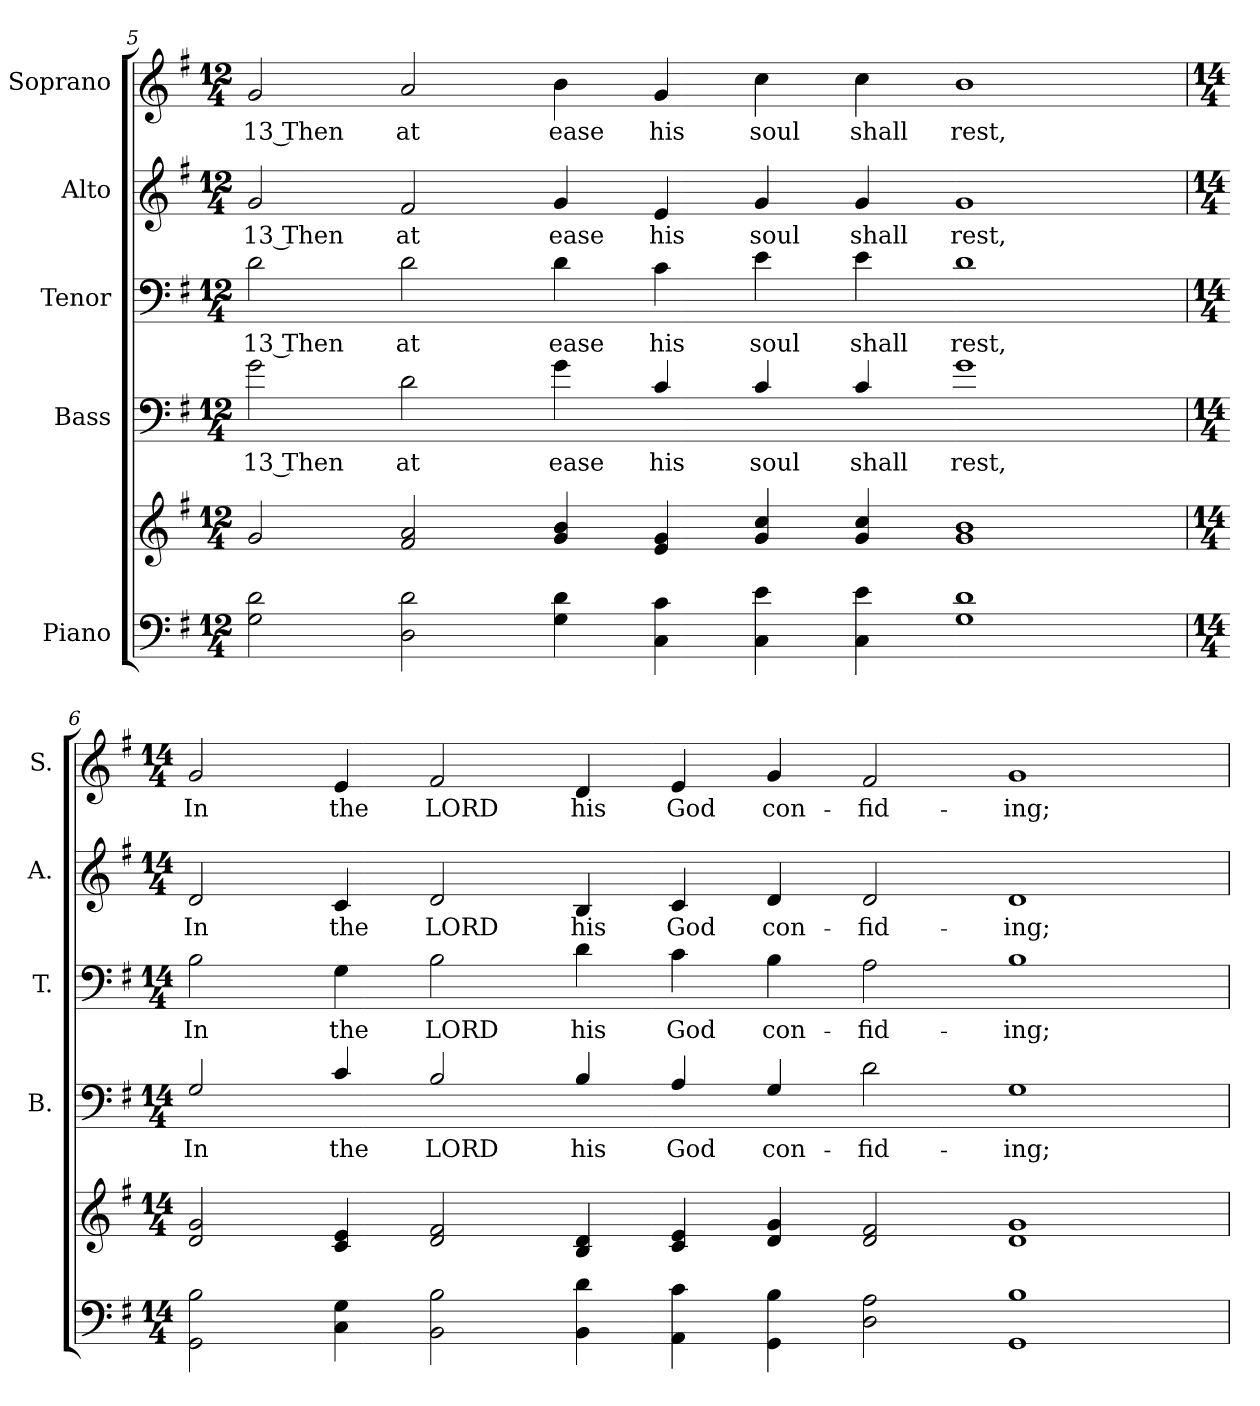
**kern	**kern	**kern	**text	**kern	**text	**kern	**text	**kern	**text
*part5	*part5	*part4	*part4	*part3	*part3	*part2	*part2	*part1	*part1
*staff6	*staff5	*staff4	*staff4	*staff3	*staff3	*staff2	*staff2	*staff1	*staff1
*I"Piano	*	*I"Bass	*	*I"Tenor	*	*I"Alto	*	*I"Soprano	*
*	*	*I'B.	*	*I'T.	*	*I'A.	*	*I'S.	*
!!LO:PB:g=z
*clefF4	*clefG2	*clefF4	*	*clefF4	*	*clefG2	*	*clefG2	*
*	*	*ITrd7c12	*	*	*	*	*	*	*
*k[f#]	*k[f#]	*k[f#]	*	*k[f#]	*	*k[f#]	*	*k[f#]	*
*G:	*G:	*G:	*	*G:	*	*G:	*	*G:	*
*M12/4	*M12/4	*M12/4	*	*M12/4	*	*M12/4	*	*M12/4	*
=5	=5	=5	=5	=5	=5	=5	=5	=5	=5
!	!	!	!LO:LY:b:color=#000000	!	!	!	!	!	!
!	!	!	!	!	!LO:LY:b:color=#000000	!	!	!	!
!	!	!	!	!	!	!	!LO:LY:b:color=#000000	!	!
!	!	!	!	!	!	!	!	!	!LO:LY:b:color=#000000
2Gi\ 2di	2gi/	2Gi\	13 Then	2di\	13 Then	2gi/	13 Then	2gi/	13 Then
!	!	!	!LO:LY:b:color=#000000	!	!	!	!	!	!
!	!	!	!	!	!LO:LY:b:color=#000000	!	!	!	!
!	!	!	!	!	!	!	!LO:LY:b:color=#000000	!	!
!	!	!	!	!	!	!	!	!	!LO:LY:b:color=#000000
2Di\ 2di	2f#i/ 2ai	2Di\	at	2di\	at	2f#i/	at	2ai/	at
!	!	!	!LO:LY:b:color=#000000	!	!	!	!	!	!
!	!	!	!	!	!LO:LY:b:color=#000000	!	!	!	!
!	!	!	!	!	!	!	!LO:LY:b:color=#000000	!	!
!	!	!	!	!	!	!	!	!	!LO:LY:b:color=#000000
4Gi\ 4di	4gi/ 4bi	4Gi\	ease	4di\	ease	4gi/	ease	4bi\	ease
!	!	!	!LO:LY:b:color=#000000	!	!	!	!	!	!
!	!	!	!	!	!LO:LY:b:color=#000000	!	!	!	!
!	!	!	!	!	!	!	!LO:LY:b:color=#000000	!	!
!	!	!	!	!	!	!	!	!	!LO:LY:b:color=#000000
4Ci\ 4ci	4ei/ 4gi	4Ci/	his	4ci\	his	4ei/	his	4gi/	his
!	!	!	!LO:LY:b:color=#000000	!	!	!	!	!	!
!	!	!	!	!	!LO:LY:b:color=#000000	!	!	!	!
!	!	!	!	!	!	!	!LO:LY:b:color=#000000	!	!
!	!	!	!	!	!	!	!	!	!LO:LY:b:color=#000000
4Ci\ 4ei	4gi/ 4cci	4Ci/	soul	4ei\	soul	4gi/	soul	4cci\	soul
!	!	!	!LO:LY:b:color=#000000	!	!	!	!	!	!
!	!	!	!	!	!LO:LY:b:color=#000000	!	!	!	!
!	!	!	!	!	!	!	!LO:LY:b:color=#000000	!	!
!	!	!	!	!	!	!	!	!	!LO:LY:b:color=#000000
4Ci\ 4ei	4gi/ 4cci	4Ci/	shall	4ei\	shall	4gi/	shall	4cci\	shall
!	!	!	!LO:LY:b:color=#000000	!	!	!	!	!	!
!	!	!	!	!	!LO:LY:b:color=#000000	!	!	!	!
!	!	!	!	!	!	!	!LO:LY:b:color=#000000	!	!
!	!	!	!	!	!	!	!	!	!LO:LY:b:color=#000000
1Gi 1di	1gi 1bi	1Gi	rest,	1di	rest,	1gi	rest,	1bi	rest,
=6	=6	=6	=6	=6	=6	=6	=6	=6	=6
*M14/4	*M14/4	*M14/4	*	*M14/4	*	*M14/4	*	*M14/4	*
!	!	!	!LO:LY:b:color=#000000	!	!	!	!	!	!
!	!	!	!	!	!LO:LY:b:color=#000000	!	!	!	!
!	!	!	!	!	!	!	!LO:LY:b:color=#000000	!	!
!	!	!	!	!	!	!	!	!	!LO:LY:b:color=#000000
2GGi\ 2Bi	2di/ 2gi	2GGi/	In	2Bi\	In	2di/	In	2gi/	In
!	!	!	!LO:LY:b:color=#000000	!	!	!	!	!	!
!	!	!	!	!	!LO:LY:b:color=#000000	!	!	!	!
!	!	!	!	!	!	!	!LO:LY:b:color=#000000	!	!
!	!	!	!	!	!	!	!	!	!LO:LY:b:color=#000000
4Ci\ 4Gi	4ci/ 4ei	4Ci/	the	4Gi\	the	4ci/	the	4ei/	the
!	!	!	!LO:LY:b:color=#000000	!	!	!	!	!	!
!	!	!	!	!	!LO:LY:b:color=#000000	!	!	!	!
!	!	!	!	!	!	!	!LO:LY:b:color=#000000	!	!
!	!	!	!	!	!	!	!	!	!LO:LY:b:color=#000000
2BBi\ 2Bi	2di/ 2f#i	2BBi/	LORD	2Bi\	LORD	2di/	LORD	2f#i/	LORD
!	!	!	!LO:LY:b:color=#000000	!	!	!	!	!	!
!	!	!	!	!	!LO:LY:b:color=#000000	!	!	!	!
!	!	!	!	!	!	!	!LO:LY:b:color=#000000	!	!
!	!	!	!	!	!	!	!	!	!LO:LY:b:color=#000000
4BBi\ 4di	4Bi/ 4di	4BBi/	his	4di\	his	4Bi/	his	4di/	his
!	!	!	!LO:LY:b:color=#000000	!	!	!	!	!	!
!	!	!	!	!	!LO:LY:b:color=#000000	!	!	!	!
!	!	!	!	!	!	!	!LO:LY:b:color=#000000	!	!
!	!	!	!	!	!	!	!	!	!LO:LY:b:color=#000000
4AAi\ 4ci	4ci/ 4ei	4AAi/	God	4ci\	God	4ci/	God	4ei/	God
!	!	!	!LO:LY:b:color=#000000	!	!	!	!	!	!
!	!	!	!	!	!LO:LY:b:color=#000000	!	!	!	!
!	!	!	!	!	!	!	!LO:LY:b:color=#000000	!	!
!	!	!	!	!	!	!	!	!	!LO:LY:b:color=#000000
4GGi\ 4Bi	4di/ 4gi	4GGi/	con-	4Bi\	con-	4di/	con-	4gi/	con-
!	!	!	!LO:LY:b:color=#000000	!	!	!	!	!	!
!	!	!	!	!	!LO:LY:b:color=#000000	!	!	!	!
!	!	!	!	!	!	!	!LO:LY:b:color=#000000	!	!
!	!	!	!	!	!	!	!	!	!LO:LY:b:color=#000000
2Di\ 2Ai	2di/ 2f#i	2Di\	-fid-	2Ai\	-fid-	2di/	-fid-	2f#i/	-fid-
!	!	!	!LO:LY:b:color=#000000	!	!	!	!	!	!
!	!	!	!	!	!LO:LY:b:color=#000000	!	!	!	!
!	!	!	!	!	!	!	!LO:LY:b:color=#000000	!	!
!	!	!	!	!	!	!	!	!	!LO:LY:b:color=#000000
1GGi 1Bi	1di 1gi	1GGi	-ing;	1Bi	-ing;	1di	-ing;	1gi	-ing;
=	=	=	=	=	=	=	=	=	=
*-	*-	*-	*-	*-	*-	*-	*-	*-	*-
